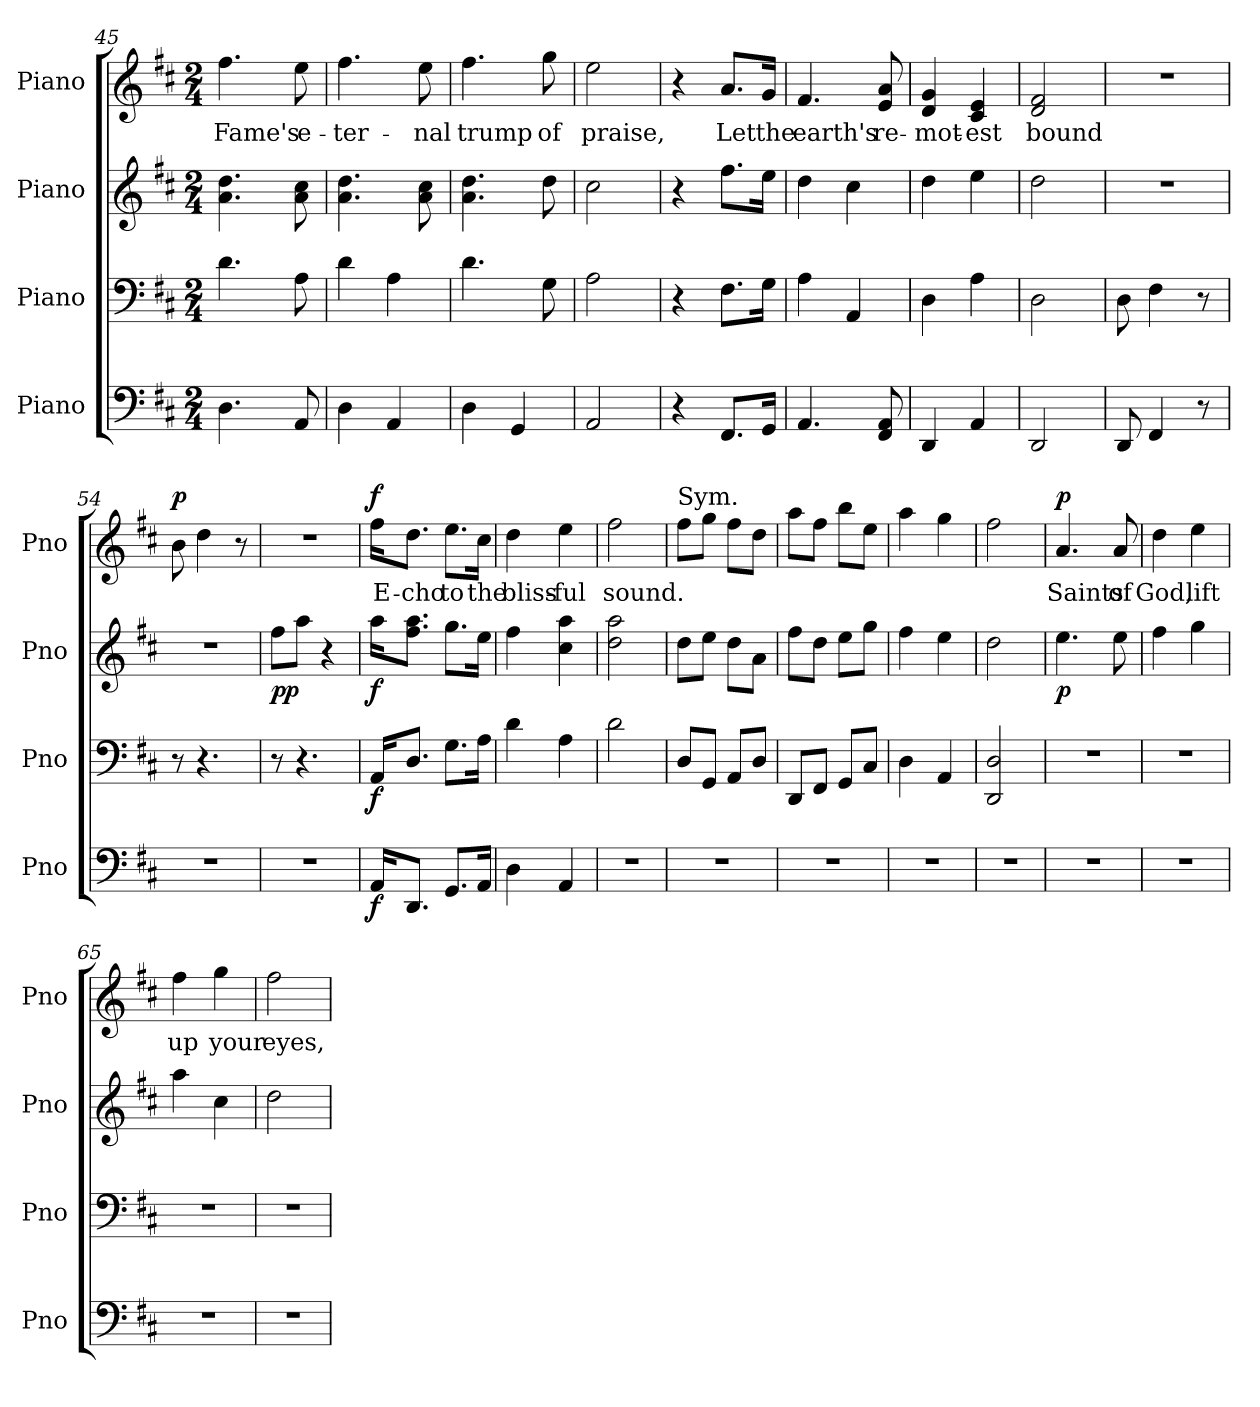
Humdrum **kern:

**kern	**dynam	**kern	**dynam	**kern	**dynam	**kern	**text	**dynam
*part4	*part4	*part3	*part3	*part2	*part2	*part1	*part1	*part1
*staff4	*staff4	*staff3	*staff3	*staff2	*staff2	*staff1	*staff1	*staff1
*I"Piano	*	*I"Piano	*	*I"Piano	*	*I"Piano	*	*
*I'Pno	*	*I'Pno	*	*I'Pno	*	*I'Pno	*	*
*clefF4	*	*clefF4	*	*clefG2	*	*clefG2	*	*
*k[f#c#]	*	*k[f#c#]	*	*k[f#c#]	*	*k[f#c#]	*	*
*M2/4	*	*M2/4	*	*M2/4	*	*M2/4	*	*
=45	=45	=45	=45	=45	=45	=45	=45	=45
!	!	!	!	!	!	!	!LO:LY:b	!
4.D\	.	4.d\	.	4.a\ 4.dd\	.	4.ff#\	Fame's	.
!	!	!	!	!	!	!	!LO:LY:b	!
8AA/	.	8A\	.	8a\ 8cc#\	.	8ee\	e-	.
=46	=46	=46	=46	=46	=46	=46	=46	=46
!	!	!	!	!	!	!	!LO:LY:b	!
4D\	.	4d\	.	4.a\ 4.dd\	.	4.ff#\	-ter-	.
4AA/	.	4A\	.	.	.	.	.	.
!	!	!	!	!	!	!	!LO:LY:b	!
.	.	.	.	8a\ 8cc#\	.	8ee\	-nal	.
=47	=47	=47	=47	=47	=47	=47	=47	=47
!	!	!	!	!	!	!	!LO:LY:b	!
4D\	.	4.d\	.	4.a\ 4.dd\	.	4.ff#\	trump	.
4GG/	.	.	.	.	.	.	.	.
!	!	!	!	!	!	!	!LO:LY:b	!
.	.	8G\	.	8dd\	.	8gg\	of	.
=48	=48	=48	=48	=48	=48	=48	=48	=48
!	!	!	!	!	!	!	!LO:LY:b	!
2AA/	.	2A\	.	2cc#\	.	2ee\	praise,	.
=49	=49	=49	=49	=49	=49	=49	=49	=49
4r	.	4r	.	4r	.	4r	.	.
!	!	!	!	!	!	!	!LO:LY:b	!
8.FF#/L	.	8.F#\L	.	8.ff#\L	.	8.a/L	Let	.
!	!	!	!	!	!	!	!LO:LY:b	!
16GG/Jk	.	16G\Jk	.	16ee\Jk	.	16g/Jk	the	.
=50	=50	=50	=50	=50	=50	=50	=50	=50
!	!	!	!	!	!	!	!LO:LY:b	!
4.AA/	.	4A\	.	4dd\	.	4.f#/	earth's	.
.	.	4AA/	.	4cc#\	.	.	.	.
!	!	!	!	!	!	!	!LO:LY:b	!
8FF#/ 8AA/	.	.	.	.	.	8e/ 8a/	re-	.
=51	=51	=51	=51	=51	=51	=51	=51	=51
!	!	!	!	!	!	!	!LO:LY:b	!
4DD/	.	4D\	.	4dd\	.	4d/ 4g/	-mot-	.
!	!	!	!	!	!	!	!LO:LY:b	!
4AA/	.	4A\	.	4ee\	.	4c#/ 4e/	-est	.
=52	=52	=52	=52	=52	=52	=52	=52	=52
!	!	!	!	!	!	!	!LO:LY:b	!
2DD/	.	2D\	.	2dd\	.	2d/ 2f#/	bound	.
=53	=53	=53	=53	=53	=53	=53	=53	=53
8DD/	.	8D\	.	2r	.	2r	.	.
4FF#/	.	4F#\	.	.	.	.	.	.
8r	.	8r	.	.	.	.	.	.
!!LO:LB:g=z
=54	=54	=54	=54	=54	=54	=54	=54	=54
!	!	!	!	!	!	!	!	!LO:DY:b
2r	.	8r	.	2r	.	8b\	.	p
.	.	4.r	.	.	.	4dd\	.	.
.	.	.	.	.	.	8r	.	.
=55	=55	=55	=55	=55	=55	=55	=55	=55
!	!	!	!	!	!LO:DY:b	!	!	!
2r	.	8r	.	8ff#\L	pp	2r	.	.
.	.	4.r	.	8aa\J	.	.	.	.
.	.	.	.	4r	.	.	.	.
=56	=56	=56	=56	=56	=56	=56	=56	=56
!	!LO:DY:b	!	!LO:DY:b	!	!LO:DY:b	!	!LO:LY:b	!LO:DY:b
16AA/KL	f	16AA/KL	f	16aa\KL	f	16ff#\KL	E-	f
!	!	!	!	!	!	!	!LO:LY:b	!
8.DD/J	.	8.D/J	.	8.ff#\ 8.aa\J	.	8.dd\J	-cho	.
!	!	!	!	!	!	!	!LO:LY:b	!
8.GG/L	.	8.G\L	.	8.gg\L	.	8.ee\L	to	.
!	!	!	!	!	!	!	!LO:LY:b	!
16AA/Jk	.	16A\Jk	.	16ee\Jk	.	16cc#\Jk	the	.
=57	=57	=57	=57	=57	=57	=57	=57	=57
!	!	!	!	!	!	!	!LO:LY:b	!
4D\	.	4d\	.	4ff#\	.	4dd\	bliss-	.
!	!	!	!	!	!	!	!LO:LY:b	!
4AA/	.	4A\	.	4cc#\ 4aa\	.	4ee\	-ful	.
=58	=58	=58	=58	=58	=58	=58	=58	=58
!	!	!	!	!	!	!	!LO:LY:b	!
2r	.	2d\	.	2dd\ 2aa\	.	2ff#\	sound.	.
=59	=59	=59	=59	=59	=59	=59	=59	=59
!	!	!	!	!	!	!LO:TX:a:t=Sym.	!	!
2r	.	8D/L	.	8dd\L	.	8ff#\L	.	.
.	.	8GG/J	.	8ee\J	.	8gg\J	.	.
.	.	8AA/L	.	8dd\L	.	8ff#\L	.	.
.	.	8D/J	.	8a\J	.	8dd\J	.	.
=60	=60	=60	=60	=60	=60	=60	=60	=60
2r	.	8DD/L	.	8ff#\L	.	8aa\L	.	.
.	.	8FF#/J	.	8dd\J	.	8ff#\J	.	.
.	.	8GG/L	.	8ee\L	.	8bb\L	.	.
.	.	8C#/J	.	8gg\J	.	8ee\J	.	.
=61	=61	=61	=61	=61	=61	=61	=61	=61
2r	.	4D\	.	4ff#\	.	4aa\	.	.
.	.	4AA/	.	4ee\	.	4gg\	.	.
=62	=62	=62	=62	=62	=62	=62	=62	=62
2r	.	2DD/ 2D/	.	2dd\	.	2ff#\	.	.
=63	=63	=63	=63	=63	=63	=63	=63	=63
!	!	!	!	!	!LO:DY:b	!	!LO:LY:b	!LO:DY:b
2r	.	2r	.	4.ee\	p	4.a/	Saints	p
!	!	!	!	!	!	!	!LO:LY:b	!
.	.	.	.	8ee\	.	8a/	of	.
=64	=64	=64	=64	=64	=64	=64	=64	=64
!	!	!	!	!	!	!	!LO:LY:b	!
2r	.	2r	.	4ff#\	.	4dd\	God,	.
!	!	!	!	!	!	!	!LO:LY:b	!
.	.	.	.	4gg\	.	4ee\	lift	.
!!LO:LB:g=z
=65	=65	=65	=65	=65	=65	=65	=65	=65
!	!	!	!	!	!	!	!LO:LY:b	!
2r	.	2r	.	4aa\	.	4ff#\	up	.
!	!	!	!	!	!	!	!LO:LY:b	!
.	.	.	.	4cc#\	.	4gg\	your	.
=66	=66	=66	=66	=66	=66	=66	=66	=66
!	!	!	!	!	!	!	!LO:LY:b	!
2r	.	2r	.	2dd\	.	2ff#\	eyes,	.
=	=	=	=	=	=	=	=	=
*-	*-	*-	*-	*-	*-	*-	*-	*-
